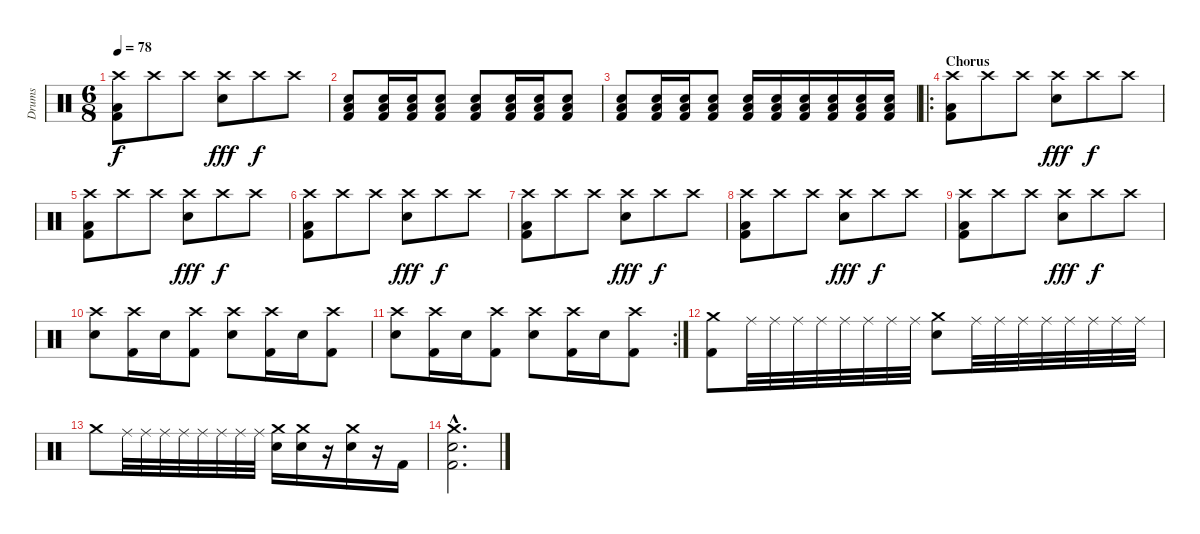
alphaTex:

\track ("Drums" "Drums") {instrument percussion}
\staff {score}
\articulation defaults
\ts (6 8)
\tempo 78
\clef neutral
\ks c
("Crash high (hit)" "Low Floor Tom (hit)" "Kick (hit) 2").8{dy f} "Crash high (hit)".8 "Crash high (hit)".8 ("Crash high (hit)" "Snare (hit) 2").8{dy fff} "Crash high (hit)".8{dy f} "Crash high (hit)".8 |
("Low Tom (hit)" "Snare (hit) 2" "Kick (hit) 2").8 ("Low Tom (hit)" "Snare (hit) 2" "Kick (hit) 2").16 ("Low Tom (hit)" "Snare (hit) 2" "Kick (hit) 2").16 ("Low Tom (hit)" "Snare (hit) 2" "Kick (hit) 2").8 ("Low Tom (hit)" "Snare (hit) 2" "Kick (hit) 2").8 ("Low Tom (hit)" "Snare (hit) 2" "Kick (hit) 2").16 ("Low Tom (hit)" "Snare (hit) 2" "Kick (hit) 2").16 ("Low Tom (hit)" "Snare (hit) 2" "Kick (hit) 2").8 |
("Low Tom (hit)" "Snare (hit) 2" "Kick (hit) 2").8 ("Low Tom (hit)" "Snare (hit) 2" "Kick (hit) 2").16 ("Low Tom (hit)" "Snare (hit) 2" "Kick (hit) 2").16 ("Low Tom (hit)" "Snare (hit) 2" "Kick (hit) 2").8 ("Low Tom (hit)" "Snare (hit) 2" "Kick (hit) 2").16 ("Low Tom (hit)" "Snare (hit) 2" "Kick (hit) 2").16 ("Low Tom (hit)" "Snare (hit) 2" "Kick (hit) 2").16 ("Low Tom (hit)" "Snare (hit) 2" "Kick (hit) 2").16 ("Low Tom (hit)" "Snare (hit) 2" "Kick (hit) 2").16 ("Low Tom (hit)" "Snare (hit) 2" "Kick (hit) 2").16 |
\ro
\section ("" "Chorus")
("Crash high (hit)" "Low Floor Tom (hit)" "Kick (hit) 2").8 "Crash high (hit)".8 "Crash high (hit)".8 ("Crash high (hit)" "Snare (hit) 2").8{dy fff} "Crash high (hit)".8{dy f} "Crash high (hit)".8 |
("Crash high (hit)" "Low Floor Tom (hit)" "Kick (hit) 2").8 "Crash high (hit)".8 "Crash high (hit)".8 ("Crash high (hit)" "Snare (hit) 2").8{dy fff} "Crash high (hit)".8{dy f} "Crash high (hit)".8 |
("Crash high (hit)" "Low Floor Tom (hit)" "Kick (hit) 2").8 "Crash high (hit)".8 "Crash high (hit)".8 ("Crash high (hit)" "Snare (hit) 2").8{dy fff} "Crash high (hit)".8{dy f} "Crash high (hit)".8 |
("Crash high (hit)" "Low Floor Tom (hit)" "Kick (hit) 2").8 "Crash high (hit)".8 "Crash high (hit)".8 ("Crash high (hit)" "Snare (hit) 2").8{dy fff} "Crash high (hit)".8{dy f} "Crash high (hit)".8 |
("Crash high (hit)" "Low Floor Tom (hit)" "Kick (hit) 2").8 "Crash high (hit)".8 "Crash high (hit)".8 ("Crash high (hit)" "Snare (hit) 2").8{dy fff} "Crash high (hit)".8{dy f} "Crash high (hit)".8 |
("Crash high (hit)" "Low Floor Tom (hit)" "Kick (hit) 2").8 "Crash high (hit)".8 "Crash high (hit)".8 ("Crash high (hit)" "Snare (hit) 2").8{dy fff} "Crash high (hit)".8{dy f} "Crash high (hit)".8 |
("Crash high (hit)" "Snare (hit) 2").8 ("Crash high (hit)" "Kick (hit) 2").16 "Snare (hit) 2".16 ("Crash high (hit)" "Kick (hit) 2").8 ("Crash high (hit)" "Snare (hit) 2").8 ("Crash high (hit)" "Kick (hit) 2").16 "Snare (hit) 2".16 ("Crash high (hit)" "Kick (hit) 2").8 |
\rc 2
("Crash high (hit)" "Snare (hit) 2").8 ("Crash high (hit)" "Kick (hit) 2").16 "Snare (hit) 2".16 ("Crash high (hit)" "Kick (hit) 2").8 ("Crash high (hit)" "Snare (hit) 2").8 ("Crash high (hit)" "Kick (hit) 2").16 "Snare (hit) 2".16 ("Crash high (hit)" "Kick (hit) 2").8 |
("Crash medium (hit)" "Kick (hit) 2").8 "Ride (middle)".32 "Ride (middle)".32 "Ride (middle)".32 "Ride (middle)".32 "Ride (middle)".32 "Ride (middle)".32 "Ride (middle)".32 "Ride (middle)".32 ("Crash medium (hit)" "Snare (hit) 2").8 "Ride (middle)".32 "Ride (middle)".32 "Ride (middle)".32 "Ride (middle)".32 "Ride (middle)".32 "Ride (middle)".32 "Ride (middle)".32 "Ride (middle)".32 |
"Crash medium (hit)".8 "Ride (middle)".32 "Ride (middle)".32 "Ride (middle)".32 "Ride (middle)".32 "Ride (middle)".32 "Ride (middle)".32 "Ride (middle)".32 "Ride (middle)".32 ("Crash medium (hit)" "Snare (hit) 2").16 ("Crash medium (hit)" "Snare (hit) 2").16 r.16 ("Crash medium (hit)" "Snare (hit) 2").16 r.16 "Kick (hit) 2".16 |
("Crash medium (hit)"{hac} "Snare (hit) 2"{hac} "Kick (hit) 2"{hac}).2{d}
